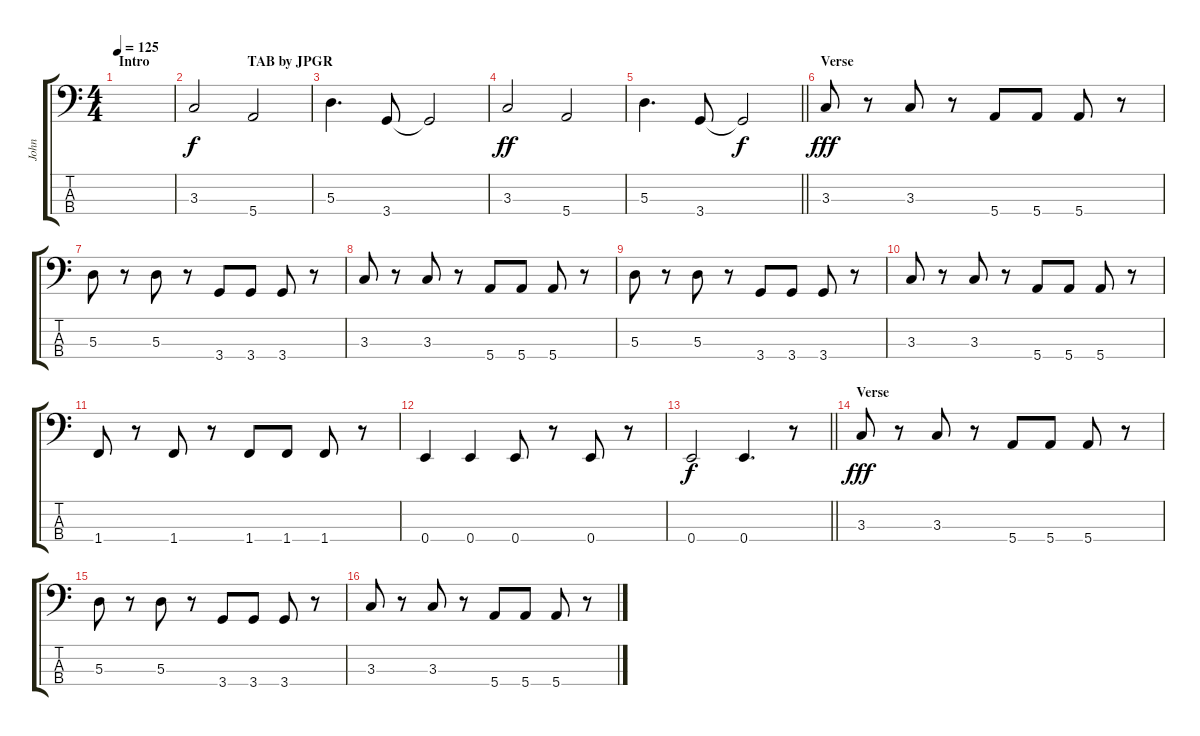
\track ("John" "John") {instrument electricbassfinger}
\staff {score tabs}
\tuning (G2 D2 A1 E1) {hide}
\ts (4 4)
\section ("" "Intro                            TAB by JPGR")
\tempo 125
\clef f4
\ks c
|
3.3.2 5.4.2 |
5.3.4{d} 3.4.8 3.4{t}.2{dy f} |
3.3.2{dy ff} 5.4.2 |
\barLineRight lightlight
5.3.4{d} 3.4.8 3.4{t}.2{dy f} |
\section ("" "Verse")
3.3.8{dy fff} r.8 3.3.8 r.8 5.4.8 5.4.8 5.4.8 r.8 |
5.3.8 r.8 5.3.8 r.8 3.4.8 3.4.8 3.4.8 r.8 |
3.3.8 r.8 3.3.8 r.8 5.4.8 5.4.8 5.4.8 r.8 |
5.3.8 r.8 5.3.8 r.8 3.4.8 3.4.8 3.4.8 r.8 |
3.3.8 r.8 3.3.8 r.8 5.4.8 5.4.8 5.4.8 r.8 |
1.4.8 r.8 1.4.8 r.8 1.4.8 1.4.8 1.4.8 r.8 |
0.4.4 0.4.4 0.4.8 r.8 0.4.8 r.8 |
\barLineRight lightlight
0.4.2{dy f} 0.4.4{d} r.8 |
\section ("" "Verse")
3.3.8{dy fff} r.8 3.3.8 r.8 5.4.8 5.4.8 5.4.8 r.8 |
5.3.8 r.8 5.3.8 r.8 3.4.8 3.4.8 3.4.8 r.8 |
3.3.8 r.8 3.3.8 r.8 5.4.8 5.4.8 5.4.8 r.8
